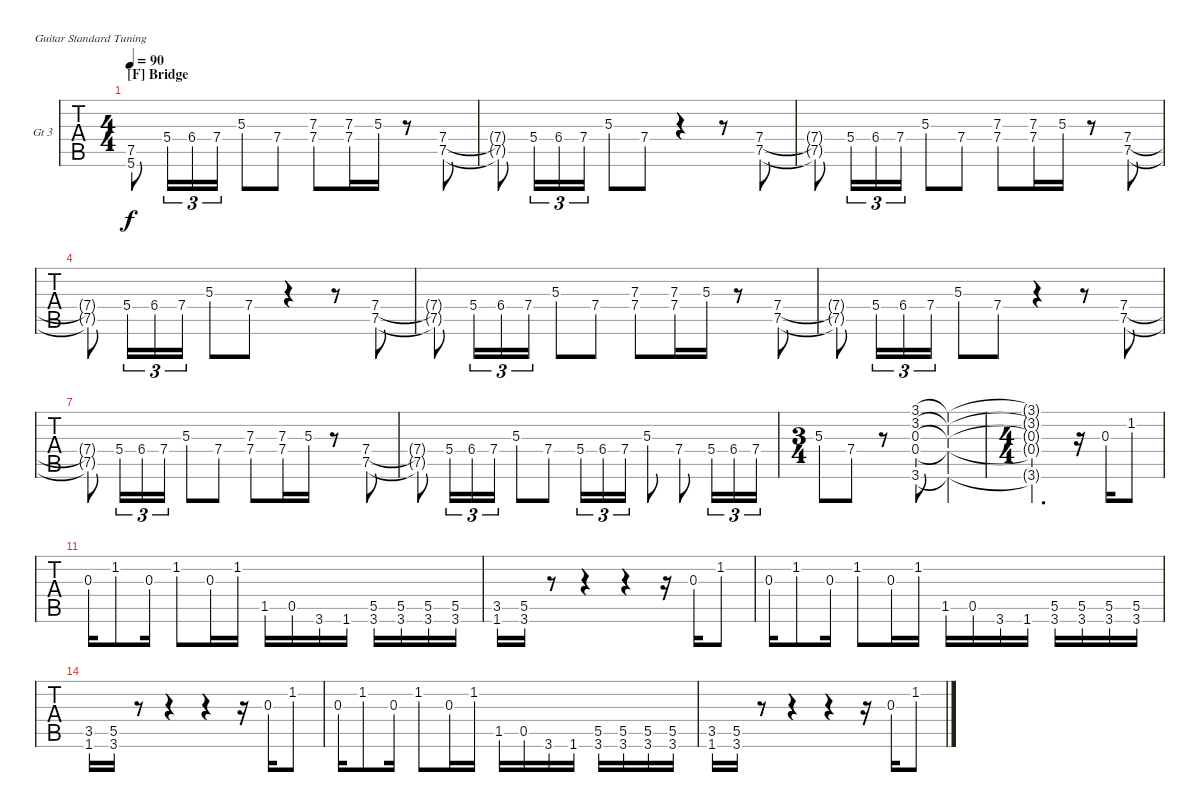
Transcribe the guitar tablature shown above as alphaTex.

\bracketExtendMode nobrackets
\firstSystemTrackNameOrientation horizontal
\otherSystemsTrackNameOrientation horizontal
\defaultBarNumberDisplay FirstOfSystem
\track ("Guitar 3" "Gt 3") {instrument distortionguitar}
\staff {tabs}
\tuning (E4 B3 G3 D3 A2 E2)
\ts (4 4)
\section ("F" "Bridge")
\tempo 90
\clef g2
\ks c
(7.5 5.6).8{dy f} 5.4.16{tu (3 2)} 6.4.16{tu (3 2)} 7.4.16{tu (3 2)} 5.3.8 7.4.8 (7.3{st} 7.4{st}).8 (7.3 7.4{st}).16 5.3.16 r.8 (7.4 7.5).8 |
(7.4{t} 7.5{t}).8 5.4.16{tu (3 2)} 6.4.16{tu (3 2)} 7.4.16{tu (3 2)} 5.3.8 7.4.8 r.4 r.8 (7.4 7.5).8 |
(7.4{t} 7.5{t}).8 5.4.16{tu (3 2)} 6.4.16{tu (3 2)} 7.4.16{tu (3 2)} 5.3.8 7.4.8 (7.3{st} 7.4{st}).8 (7.3 7.4{st}).16 5.3.16 r.8 (7.4 7.5).8 |
(7.4{t} 7.5{t}).8 5.4.16{tu (3 2)} 6.4.16{tu (3 2)} 7.4.16{tu (3 2)} 5.3.8 7.4.8 r.4 r.8 (7.4 7.5).8 |
(7.4{t} 7.5{t}).8 5.4.16{tu (3 2)} 6.4.16{tu (3 2)} 7.4.16{tu (3 2)} 5.3.8 7.4.8 (7.3{st} 7.4{st}).8 (7.3 7.4{st}).16 5.3.16 r.8 (7.4 7.5).8 |
(7.4{t} 7.5{t}).8 5.4.16{tu (3 2)} 6.4.16{tu (3 2)} 7.4.16{tu (3 2)} 5.3.8 7.4.8 r.4 r.8 (7.4 7.5).8 |
(7.4{t} 7.5{t}).8 5.4.16{tu (3 2)} 6.4.16{tu (3 2)} 7.4.16{tu (3 2)} 5.3.8 7.4.8 (7.3{st} 7.4{st}).8 (7.3 7.4{st}).16 5.3.16 r.8 (7.4 7.5).8 |
(7.4{t} 7.5{t}).8 5.4.16{tu (3 2)} 6.4.16{tu (3 2)} 7.4.16{tu (3 2)} 5.3.8 7.4.8 5.4.16{tu (3 2)} 6.4.16{tu (3 2)} 7.4.16{tu (3 2)} 5.3.8 7.4.8 5.4.16{tu (3 2)} 6.4.16{tu (3 2)} 7.4.16{tu (3 2)} |
\ts (3 4)
5.3.8 7.4.8 r.8 (3.1 3.2 0.3 0.4 3.6).8 (3.1{t} 3.2{t} 0.3{t} 0.4{t} 3.6{t}).4 |
\ts (4 4)
(3.1{t} 3.2{t} 0.3{t} 0.4{t} 3.6{t}).2{d} r.16 0.3.16 1.2.8 |
0.3.16 1.2.8 0.3.16 1.2.8 0.3.16 1.2.16 1.5.16 0.5.16 3.6.16 1.6.16 (5.5 3.6).16 (5.5 3.6).16 (5.5 3.6).16 (5.5 3.6).16 |
(3.5 1.6).16 (5.5 3.6).16 r.8 r.4 r.4 r.16 0.3.16 1.2.8 |
0.3.16 1.2.8 0.3.16 1.2.8 0.3.16 1.2.16 1.5.16 0.5.16 3.6.16 1.6.16 (5.5 3.6).16 (5.5 3.6).16 (5.5 3.6).16 (5.5 3.6).16 |
(3.5 1.6).16 (5.5 3.6).16 r.8 r.4 r.4 r.16 0.3.16 1.2.8 |
0.3.16 1.2.8 0.3.16 1.2.8 0.3.16 1.2.16 1.5.16 0.5.16 3.6.16 1.6.16 (5.5 3.6).16 (5.5 3.6).16 (5.5 3.6).16 (5.5 3.6).16 |
(3.5 1.6).16 (5.5 3.6).16 r.8 r.4 r.4 r.16 0.3.16 1.2.8
